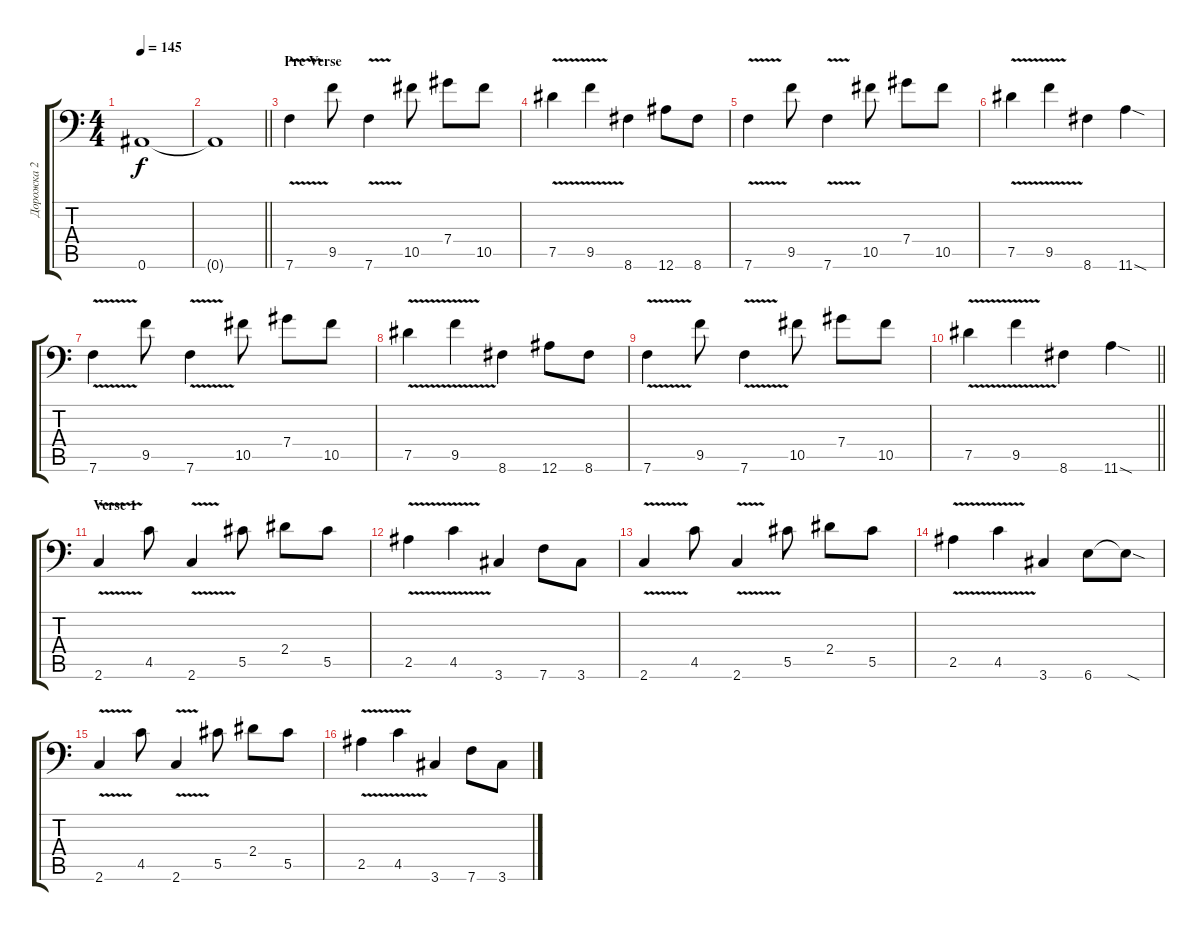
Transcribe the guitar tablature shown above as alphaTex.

\track ("Дорожка 2" "Дорожка 2") {instrument distortionguitar}
\staff {score tabs}
\tuning (Eb4 Bb3 Gb3 Db3 Ab2 Bb1) {hide}
\ts (4 4)
\tempo 145
\clef f4
\ks c
0.6.1{dy f} |
\barLineRight lightlight
0.6{t}.1 |
\section ("" "Pre Verse")
7.6{v}.4 9.5.8 7.6{v}.4 10.5.8 7.4.8 10.5.8 |
7.5{v}.4 9.5{v}.4 8.6.4 12.6.8 8.6.8 |
7.6{v}.4 9.5.8 7.6{v}.4 10.5.8 7.4.8 10.5.8 |
7.5{v}.4 9.5{v}.4 8.6.4 11.6{sod}.4 |
7.6{v}.4 9.5.8 7.6{v}.4 10.5.8 7.4.8 10.5.8 |
7.5{v}.4 9.5{v}.4 8.6.4 12.6.8 8.6.8 |
7.6{v}.4 9.5.8 7.6{v}.4 10.5.8 7.4.8 10.5.8 |
\barLineRight lightlight
7.5{v}.4 9.5{v}.4 8.6.4 11.6{sod}.4 |
\section ("" "Verse 1")
2.6{v}.4 4.5.8 2.6{v}.4 5.5.8 2.4.8 5.5.8 |
2.5{v}.4 4.5{v}.4 3.6.4 7.6.8 3.6.8 |
2.6{v}.4 4.5.8 2.6{v}.4 5.5.8 2.4.8 5.5.8 |
2.5{v}.4 4.5{v}.4 3.6.4 6.6.8 6.6{sod t}.8 |
2.6{v}.4 4.5.8 2.6{v}.4 5.5.8 2.4.8 5.5.8 |
2.5{v}.4 4.5{v}.4 3.6.4 7.6.8 3.6.8
